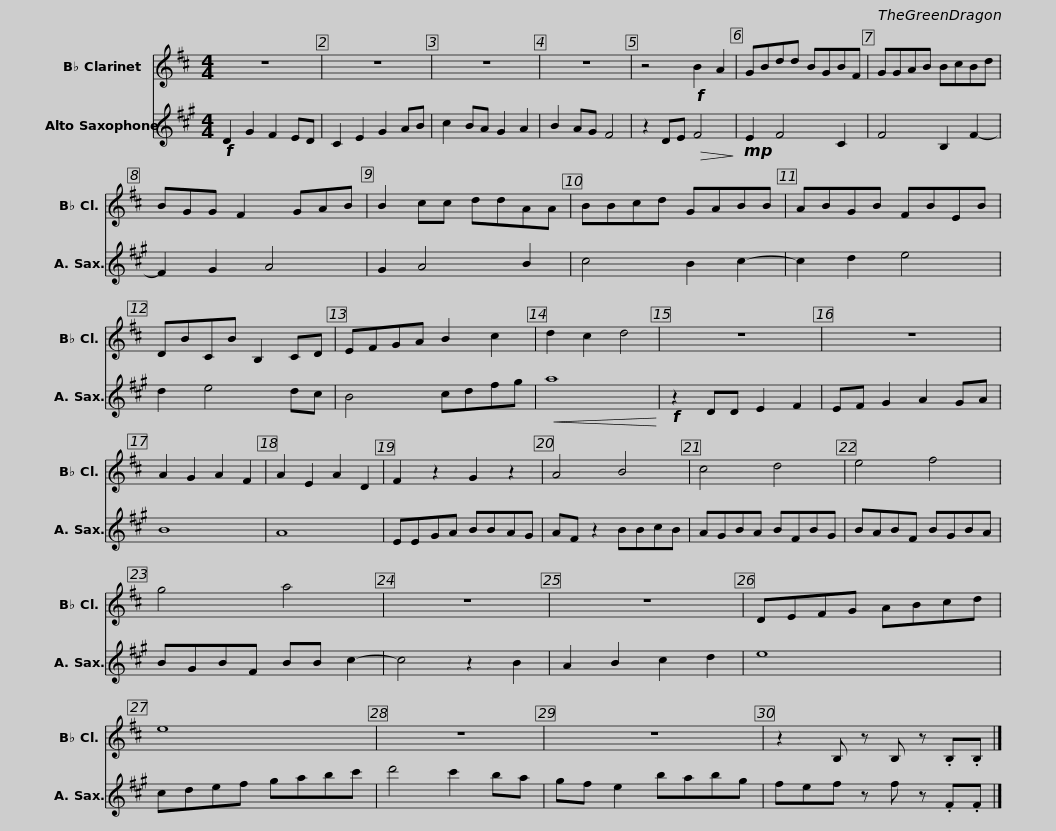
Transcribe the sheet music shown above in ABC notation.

X:1
%%score 1 2
L:1/8
M:4/4
I:linebreak $
K:none
V:1 treble transpose=-2
V:2 treble transpose=-9
V:1
[K:D] z8 | z8 | z8 | z8 | z4!f! B2 A2 | %5
 GBdd BGBF |$ GGAB BcBd | BGG F2 GAB | B2 cc ddAA | BBcd GABB | %10
 ABGB FBEB |$ DBCB B,2 CD | EFGA B2 c2 | d2 c2 d4 | z8 | %15
 z8 | A2 G2 A2 F2 | A2 E2 A2 D2 |$ F2 z2 G2 z2 | A4 B4 | %20
 c4 d4 | e4 f4 | g4 a4 | z8 |$ z8 | %25
 DEFG ABcd | e8 | z8 | z8 |$ z2 B, z B, z .B,.B, |] %30
V:2
[K:A]!f! D2 G2 F2 ED | C2 E2 G2 AB | c2 BA G2 A2 | B2 AG F4 | z2 DE!>(! F4!>)! | %5
!mp! E2 F4 C2 |$ F4 B,2 F2- | F2 G2 A4 | G2 A4 B2 | c4 B2 c2- | %10
 c2 d2 e4 |$ d2 e4 dc | B4 cdfg |!<(! a8!<)! |!f! z2 DD E2 F2 | %15
 EF G2 A2 GA | B8 | A8 |$ EEGA BBAG | AF z2 BBcB | %20
 AGBA BFBG | BABF BGBA | BGBF BB c2- | c4 z2 B2 |$ A2 B2 c2 d2 | %25
 e8 | cdef gabc' | d'4 c'2 ba | gf e2 babg |$ fef z f z .F.F |] %30
